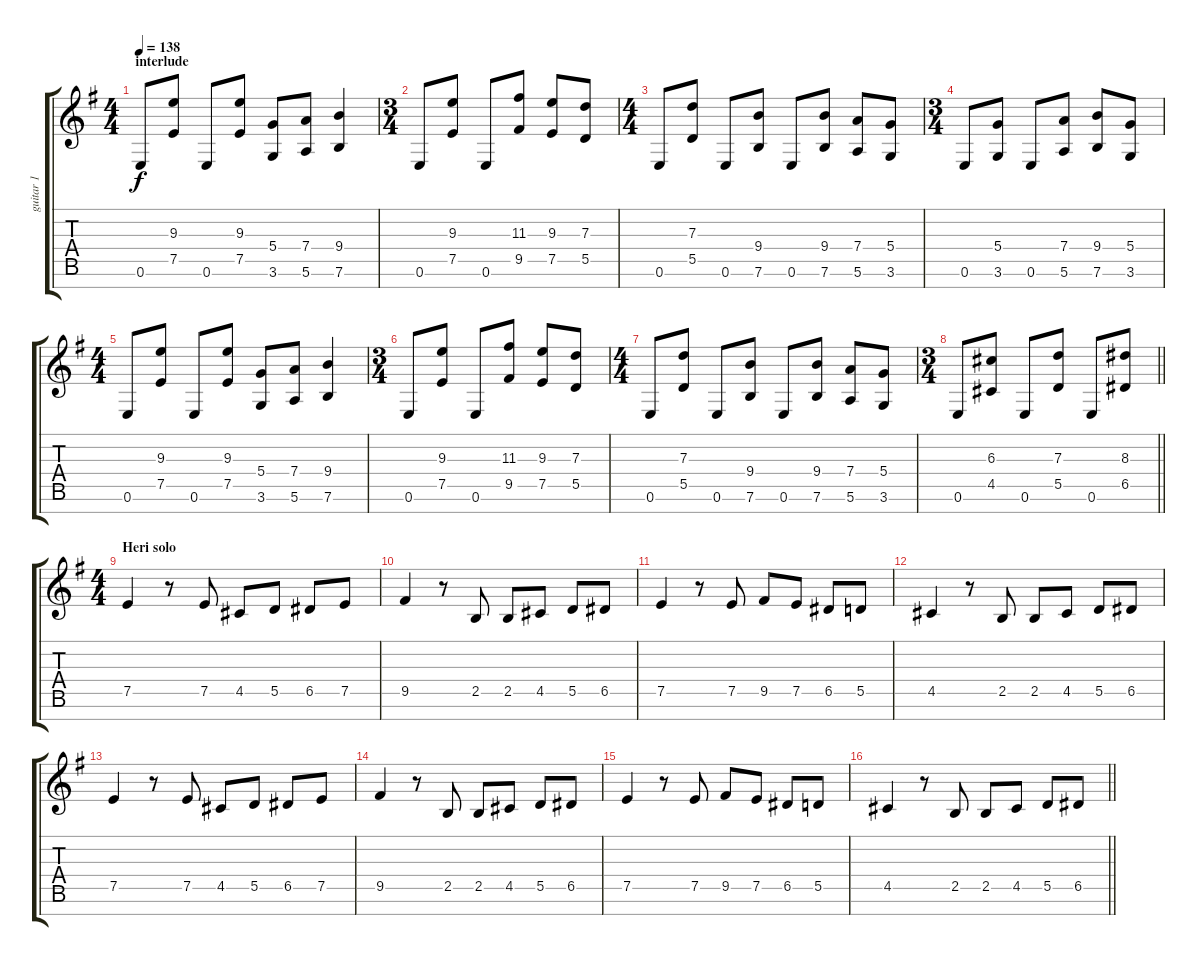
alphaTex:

\track ("guitar 1" "guitar 1") {instrument distortionguitar}
\staff {score tabs}
\tuning (E4 B3 G3 D3 A2 E2 B1) {hide}
\ts (4 4)
\section ("" "interlude")
\tempo 138
\clef g2
\ks eminor
0.6.8{dy f volume 11} (9.3 7.5).8 0.6.8 (9.3 7.5).8 (5.4 3.6).8 (7.4 5.6).8 (9.4 7.6).4 |
\ts (3 4)
0.6.8 (9.3 7.5).8 0.6.8 (11.3 9.5).8 (9.3 7.5).8 (7.3 5.5).8 |
\ts (4 4)
0.6.8 (7.3 5.5).8 0.6.8 (9.4 7.6).8 0.6.8 (9.4 7.6).8 (7.4 5.6).8 (5.4 3.6).8 |
\ts (3 4)
0.6.8 (5.4 3.6).8 0.6.8 (7.4 5.6).8 (9.4 7.6).8 (5.4 3.6).8 |
\ts (4 4)
0.6.8 (9.3 7.5).8 0.6.8 (9.3 7.5).8 (5.4 3.6).8 (7.4 5.6).8 (9.4 7.6).4 |
\ts (3 4)
0.6.8 (9.3 7.5).8 0.6.8 (11.3 9.5).8 (9.3 7.5).8 (7.3 5.5).8 |
\ts (4 4)
0.6.8 (7.3 5.5).8 0.6.8 (9.4 7.6).8 0.6.8 (9.4 7.6).8 (7.4 5.6).8 (5.4 3.6).8 |
\ts (3 4)
\barLineRight lightlight
0.6.8 (6.3 4.5).8 0.6.8 (7.3 5.5).8 0.6.8 (8.3 6.5).8 |
\ts (4 4)
\section ("" "Heri solo")
7.5.4 r.8 7.5.8 4.5.8 5.5.8 6.5.8 7.5.8 |
9.5.4 r.8 2.5.8 2.5.8 4.5.8 5.5.8 6.5.8 |
7.5.4 r.8 7.5.8 9.5.8 7.5.8 6.5.8 5.5.8 |
4.5.4 r.8 2.5.8 2.5.8 4.5.8 5.5.8 6.5.8 |
7.5.4 r.8 7.5.8 4.5.8 5.5.8 6.5.8 7.5.8 |
9.5.4 r.8 2.5.8 2.5.8 4.5.8 5.5.8 6.5.8 |
7.5.4 r.8 7.5.8 9.5.8 7.5.8 6.5.8 5.5.8 |
\barLineRight lightlight
4.5.4 r.8 2.5.8 2.5.8 4.5.8 5.5.8 6.5.8
